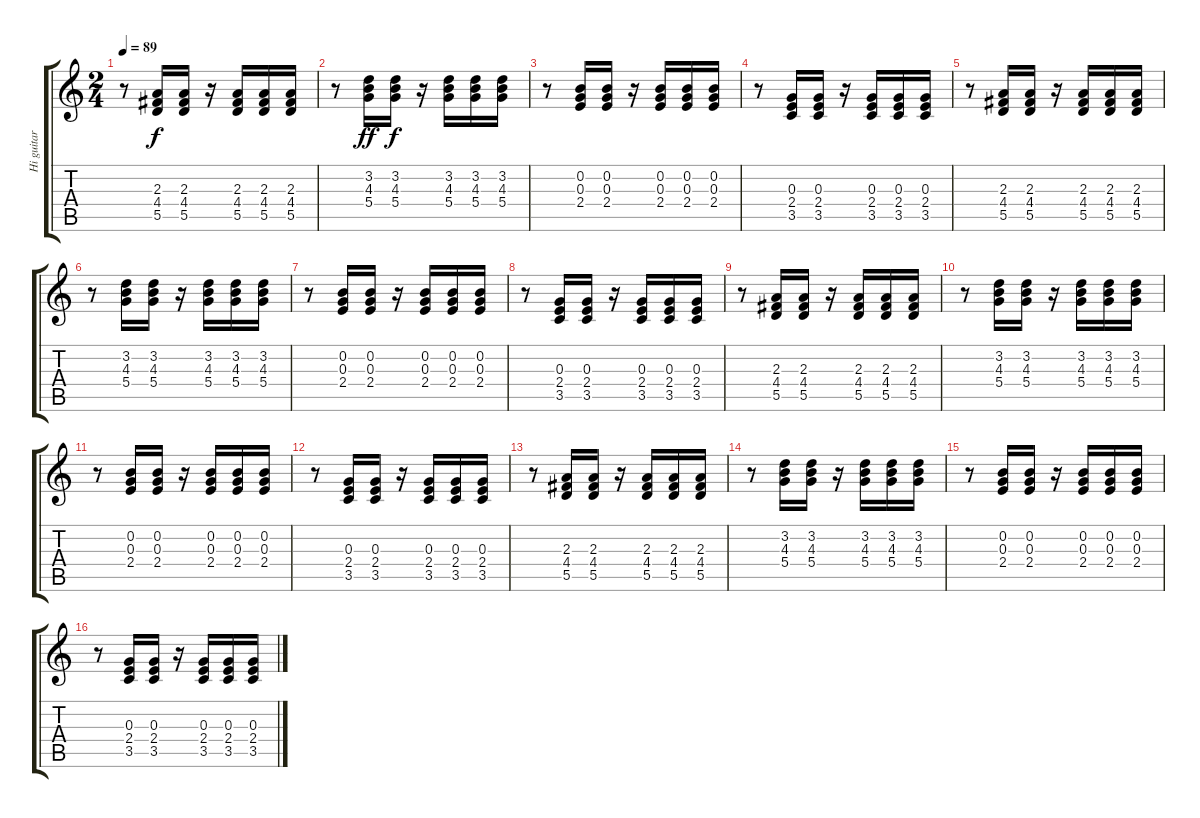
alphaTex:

\track ("Hi guitar" "Hi guitar") {instrument acousticguitarsteel}
\staff {score tabs}
\tuning (E4 B3 G3 D3 A2 E2) {hide}
\ts (2 4)
\tempo 89
\clef g2
\ks c
r.8{dy f} (2.3 4.4 5.5).16 (2.3 4.4 5.5).16 r.16 (2.3 4.4 5.5).16 (2.3 4.4 5.5).16 (2.3 4.4 5.5).16 |
r.8 (3.2 4.3 5.4).16{dy ff} (3.2 4.3 5.4).16{dy f} r.16 (3.2 4.3 5.4).16 (3.2 4.3 5.4).16 (3.2 4.3 5.4).16 |
r.8 (0.2 0.3 2.4).16 (0.2 0.3 2.4).16 r.16 (0.2 0.3 2.4).16 (0.2 0.3 2.4).16 (0.2 0.3 2.4).16 |
r.8 (0.3 2.4 3.5).16 (0.3 2.4 3.5).16 r.16 (0.3 2.4 3.5).16 (0.3 2.4 3.5).16 (0.3 2.4 3.5).16 |
r.8 (2.3 4.4 5.5).16 (2.3 4.4 5.5).16 r.16 (2.3 4.4 5.5).16 (2.3 4.4 5.5).16 (2.3 4.4 5.5).16 |
r.8 (3.2 4.3 5.4).16 (3.2 4.3 5.4).16 r.16 (3.2 4.3 5.4).16 (3.2 4.3 5.4).16 (3.2 4.3 5.4).16 |
r.8 (0.2 0.3 2.4).16 (0.2 0.3 2.4).16 r.16 (0.2 0.3 2.4).16 (0.2 0.3 2.4).16 (0.2 0.3 2.4).16 |
r.8 (0.3 2.4 3.5).16 (0.3 2.4 3.5).16 r.16 (0.3 2.4 3.5).16 (0.3 2.4 3.5).16 (0.3 2.4 3.5).16 |
r.8 (2.3 4.4 5.5).16 (2.3 4.4 5.5).16 r.16 (2.3 4.4 5.5).16 (2.3 4.4 5.5).16 (2.3 4.4 5.5).16 |
r.8 (3.2 4.3 5.4).16 (3.2 4.3 5.4).16 r.16 (3.2 4.3 5.4).16 (3.2 4.3 5.4).16 (3.2 4.3 5.4).16 |
r.8 (0.2 0.3 2.4).16 (0.2 0.3 2.4).16 r.16 (0.2 0.3 2.4).16 (0.2 0.3 2.4).16 (0.2 0.3 2.4).16 |
r.8 (0.3 2.4 3.5).16 (0.3 2.4 3.5).16 r.16 (0.3 2.4 3.5).16 (0.3 2.4 3.5).16 (0.3 2.4 3.5).16 |
r.8 (2.3 4.4 5.5).16 (2.3 4.4 5.5).16 r.16 (2.3 4.4 5.5).16 (2.3 4.4 5.5).16 (2.3 4.4 5.5).16 |
r.8 (3.2 4.3 5.4).16 (3.2 4.3 5.4).16 r.16 (3.2 4.3 5.4).16 (3.2 4.3 5.4).16 (3.2 4.3 5.4).16 |
r.8 (0.2 0.3 2.4).16 (0.2 0.3 2.4).16 r.16 (0.2 0.3 2.4).16 (0.2 0.3 2.4).16 (0.2 0.3 2.4).16 |
r.8 (0.3 2.4 3.5).16 (0.3 2.4 3.5).16 r.16 (0.3 2.4 3.5).16 (0.3 2.4 3.5).16 (0.3 2.4 3.5).16
